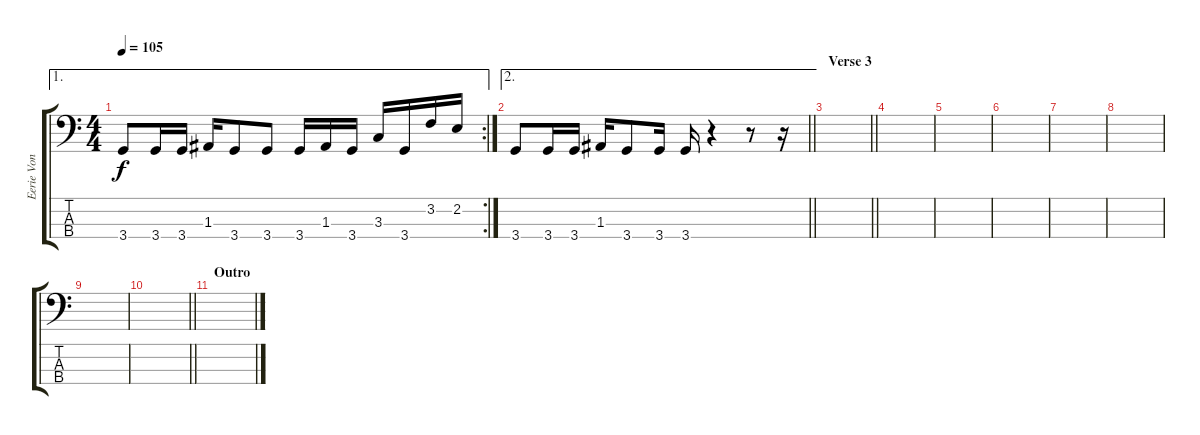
\track ("Eerie Von" "Eerie Von") {instrument electricbassfinger}
\staff {score tabs}
\tuning (G2 D2 A1 E1) {hide}
\ae 1
\rc 2
\ts (4 4)
\tempo 105
\clef f4
\ks c
3.4.8{dy f} 3.4.16 3.4.16 1.3.16 3.4.8 3.4.8 3.4.16 1.3.16 3.4.16 3.3.16 3.4.16 3.2.16 2.2.16 |
\ae 2
\barLineRight lightlight
3.4.8 3.4.16 3.4.16 1.3.16 3.4.8 3.4.16 3.4.16 r.4 r.8 r.16 |
\section ("" "Verse 3")
\barLineRight lightlight
|
|
|
|
|
|
|
\barLineRight lightlight
|
\section ("" "Outro")
